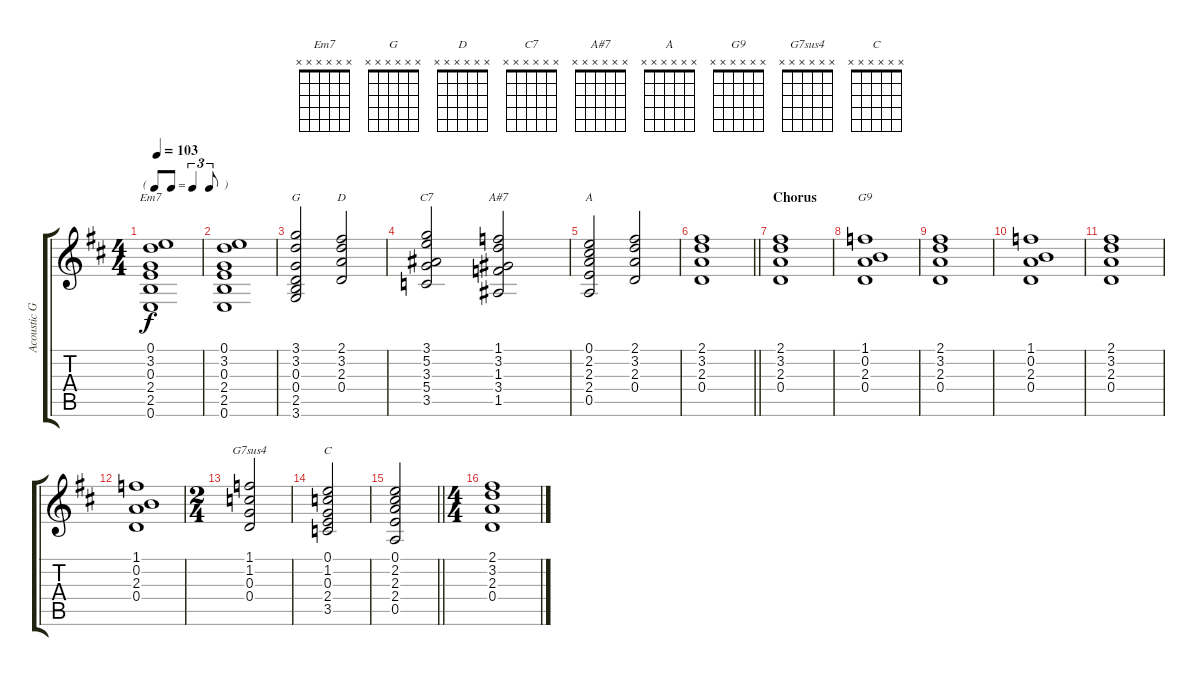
\track ("Acoustic Guitar" "Acoustic G") {instrument acousticguitarsteel}
\staff {score tabs}
\tuning (E4 B3 G3 D3 A2 E2) {hide}
\chord ("Em7" x x x x x x)
\chord ("G" x x x x x x)
\chord ("D" x x x x x x)
\chord ("C7" x x x x x x)
\chord ("A#7" x x x x x x)
\chord ("A" x x x x x x)
\chord ("G9" x x x x x x)
\chord ("G7sus4" x x x x x x)
\chord ("C" x x x x x x)
\ts (4 4)
\tf triplet8th
\tempo 103
\clef g2
\ks d
(0.1 3.2 0.3 2.4 2.5 0.6).1{ch "Em7" dy f} |
(0.1 3.2 0.3 2.4 2.5 0.6).1 |
(3.1 3.2 0.3 0.4 2.5 3.6).2{ch "G"} (2.1 3.2 2.3 0.4).2{ch "D"} |
(3.1 5.2 3.3 5.4 3.5).2{ch "C7"} (1.1 3.2 1.3 3.4 1.5).2{ch "A#7"} |
(0.1 2.2 2.3 2.4 0.5).2{ch "A"} (2.1 3.2 2.3 0.4).2 |
\barLineRight lightlight
(2.1 3.2 2.3 0.4).1 |
\section ("" "Chorus")
(2.1 3.2 2.3 0.4).1 |
(1.1 0.2 2.3 0.4).1{ch "G9"} |
(2.1 3.2 2.3 0.4).1 |
(1.1 0.2 2.3 0.4).1 |
(2.1 3.2 2.3 0.4).1 |
(1.1 0.2 2.3 0.4).1 |
\ts (2 4)
(1.1 1.2 0.3 0.4).2{ch "G7sus4"} |
(0.1 1.2 0.3 2.4 3.5).2{ch "C"} |
\barLineRight lightlight
(0.1 2.2 2.3 2.4 0.5).2 |
\ts (4 4)
(2.1 3.2 2.3 0.4).1
